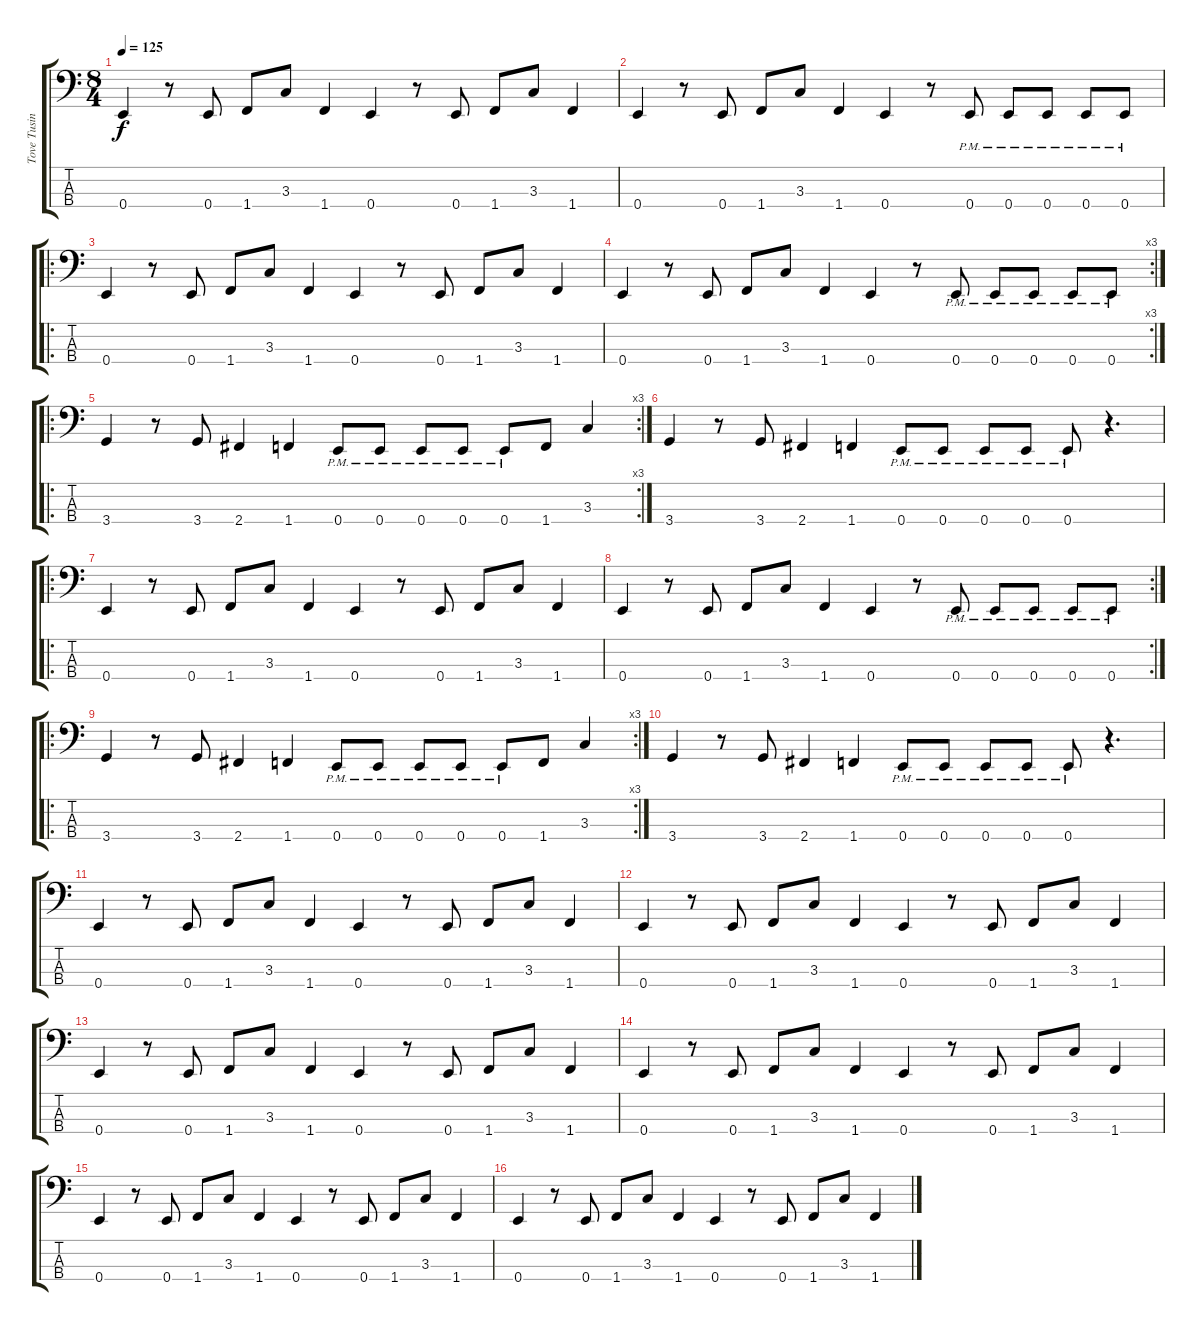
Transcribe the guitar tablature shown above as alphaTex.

\track ("Tove Tusindpik" "Tove Tusin") {instrument electricbasspick}
\staff {score tabs}
\tuning (G2 D2 A1 E1) {hide}
\ts (8 4)
\tempo 125
\clef f4
\ks c
0.4.4{dy f instrument electricbasspick} r.8 0.4.8 1.4.8 3.3.8 1.4.4 0.4.4 r.8 0.4.8 1.4.8 3.3.8 1.4.4 |
0.4.4 r.8 0.4.8 1.4.8 3.3.8 1.4.4 0.4.4 r.8 0.4{pm}.8 0.4{pm}.8 0.4{pm}.8 0.4{pm}.8 0.4{pm}.8 |
\ro
0.4.4 r.8 0.4.8 1.4.8 3.3.8 1.4.4 0.4.4 r.8 0.4.8 1.4.8 3.3.8 1.4.4 |
\rc 3
0.4.4 r.8 0.4.8 1.4.8 3.3.8 1.4.4 0.4.4 r.8 0.4{pm}.8 0.4{pm}.8 0.4{pm}.8 0.4{pm}.8 0.4{pm}.8 |
\ro
\rc 3
3.4.4 r.8 3.4.8 2.4.4 1.4.4 0.4{pm}.8 0.4{pm}.8 0.4{pm}.8 0.4{pm}.8 0.4{pm}.8 1.4.8 3.3.4 |
3.4.4 r.8 3.4.8 2.4.4 1.4.4 0.4{pm}.8 0.4{pm}.8 0.4{pm}.8 0.4{pm}.8 0.4{pm}.8 r.4{d} |
\ro
0.4.4 r.8 0.4.8 1.4.8 3.3.8 1.4.4 0.4.4 r.8 0.4.8 1.4.8 3.3.8 1.4.4 |
\rc 2
0.4.4 r.8 0.4.8 1.4.8 3.3.8 1.4.4 0.4.4 r.8 0.4{pm}.8 0.4{pm}.8 0.4{pm}.8 0.4{pm}.8 0.4{pm}.8 |
\ro
\rc 3
3.4.4 r.8 3.4.8 2.4.4 1.4.4 0.4{pm}.8 0.4{pm}.8 0.4{pm}.8 0.4{pm}.8 0.4{pm}.8 1.4.8 3.3.4 |
3.4.4 r.8 3.4.8 2.4.4 1.4.4 0.4{pm}.8 0.4{pm}.8 0.4{pm}.8 0.4{pm}.8 0.4{pm}.8 r.4{d} |
0.4.4 r.8 0.4.8 1.4.8 3.3.8 1.4.4 0.4.4 r.8 0.4.8 1.4.8 3.3.8 1.4.4 |
0.4.4 r.8 0.4.8 1.4.8 3.3.8 1.4.4 0.4.4 r.8 0.4.8 1.4.8 3.3.8 1.4.4 |
0.4.4 r.8 0.4.8 1.4.8 3.3.8 1.4.4 0.4.4 r.8 0.4.8 1.4.8 3.3.8 1.4.4 |
0.4.4 r.8 0.4.8 1.4.8 3.3.8 1.4.4 0.4.4 r.8 0.4.8 1.4.8 3.3.8 1.4.4 |
0.4.4 r.8 0.4.8 1.4.8 3.3.8 1.4.4 0.4.4 r.8 0.4.8 1.4.8 3.3.8 1.4.4 |
0.4.4 r.8 0.4.8 1.4.8 3.3.8 1.4.4 0.4.4 r.8 0.4.8 1.4.8 3.3.8 1.4.4
